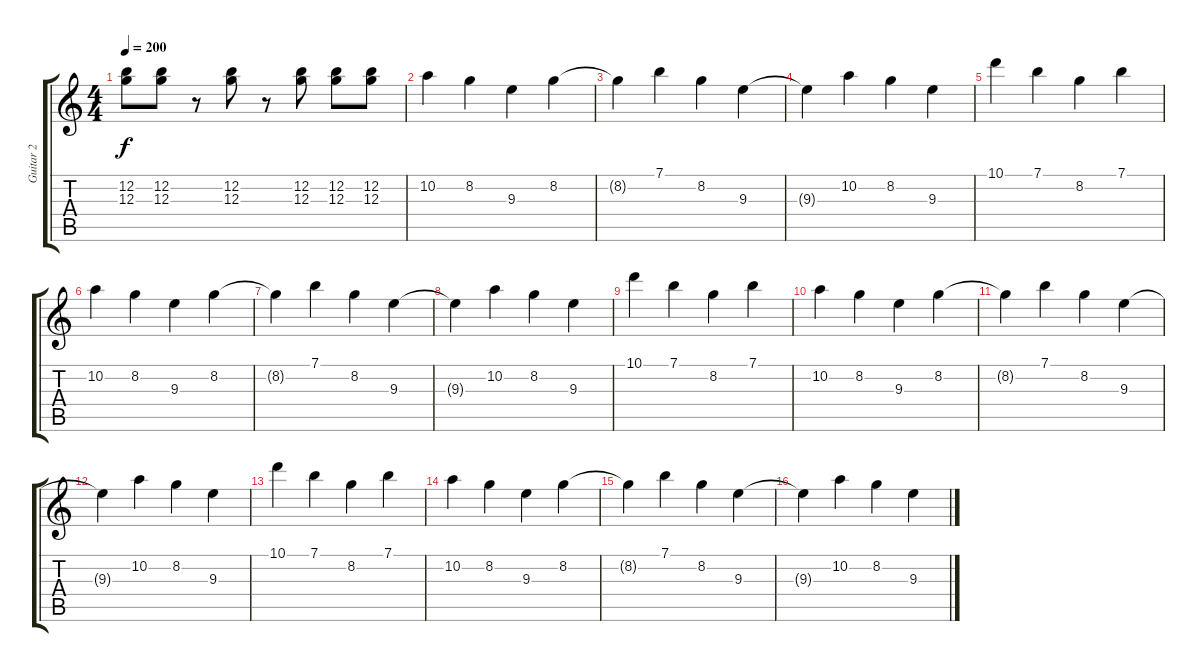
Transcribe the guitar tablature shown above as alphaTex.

\track ("Guitar 2" "Guitar 2") {instrument overdrivenguitar}
\staff {score tabs}
\tuning (E4 B3 G3 D3 A2 E2) {hide}
\ts (4 4)
\tempo 200
\clef g2
\ks c
(12.2 12.3).8{dy f} (12.2 12.3).8 r.8 (12.2 12.3).8 r.8 (12.2 12.3).8 (12.2 12.3).8 (12.2 12.3).8 |
10.2.4{instrument electricguitarclean} 8.2.4 9.3.4 8.2.4 |
8.2{t}.4 7.1.4 8.2.4 9.3.4 |
9.3{t}.4 10.2.4 8.2.4 9.3.4 |
10.1.4 7.1.4 8.2.4 7.1.4 |
10.2.4 8.2.4 9.3.4 8.2.4 |
8.2{t}.4 7.1.4 8.2.4 9.3.4 |
9.3{t}.4 10.2.4 8.2.4 9.3.4 |
10.1.4 7.1.4 8.2.4 7.1.4 |
10.2.4 8.2.4 9.3.4 8.2.4 |
8.2{t}.4 7.1.4 8.2.4 9.3.4 |
9.3{t}.4 10.2.4 8.2.4 9.3.4 |
10.1.4 7.1.4 8.2.4 7.1.4 |
10.2.4 8.2.4 9.3.4 8.2.4 |
8.2{t}.4 7.1.4 8.2.4 9.3.4 |
9.3{t}.4 10.2.4 8.2.4 9.3.4
